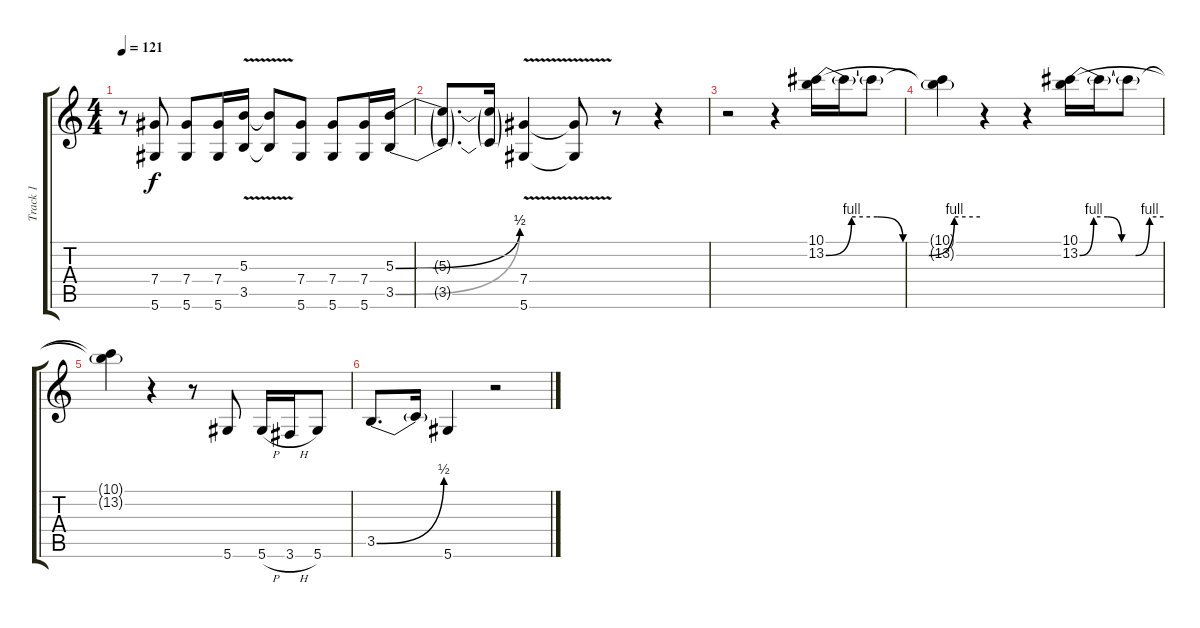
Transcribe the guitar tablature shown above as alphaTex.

\track ("Track 1" "Track 1") {instrument overdrivenguitar}
\staff {score tabs}
\tuning (Eb4 Bb3 Gb3 Db3 Ab2 Eb2) {hide}
\ts (4 4)
\tempo 121
\clef g2
\ks c
r.8{dy f} (7.4 5.6).8 (7.4 5.6).8 (7.4 5.6).16 (5.3{v} 3.5{v}).16 (5.3{t} 3.5{t}).8 (7.4 5.6).8 (7.4 5.6).8 (7.4 5.6).16 (5.3{be (bend 0 0 60 2)} 3.5{be (bend 0 0 60 2)}).16 |
(5.3{t} 3.5{t}).8{d} (5.3{t} 3.5{t}).16 (7.4{v} 5.6{v}).4 (7.4{t} 5.6{t}).8 r.8 r.4 |
r.2 r.4 (10.1 13.2{be (custom 0 0 10 4 20 4 30 0 40 0 50 4 60 4)}).16 13.2{t}.16 13.2{t}.8 |
(10.1{t} 13.2{t}).4 r.4 r.4 (10.1 13.2{be (custom 0 0 10 4 20 4 30 0 40 0 50 4 60 4)}).16 13.2{t}.16 13.2{t}.8 |
(10.1{t} 13.2{t}).4 r.4 r.8 5.6.8 5.6{h}.16 3.6{h}.16 5.6.8 |
3.5{be (bend 0 0 60 2)}.8{d} 3.5{t}.16 5.6.4 r.2
